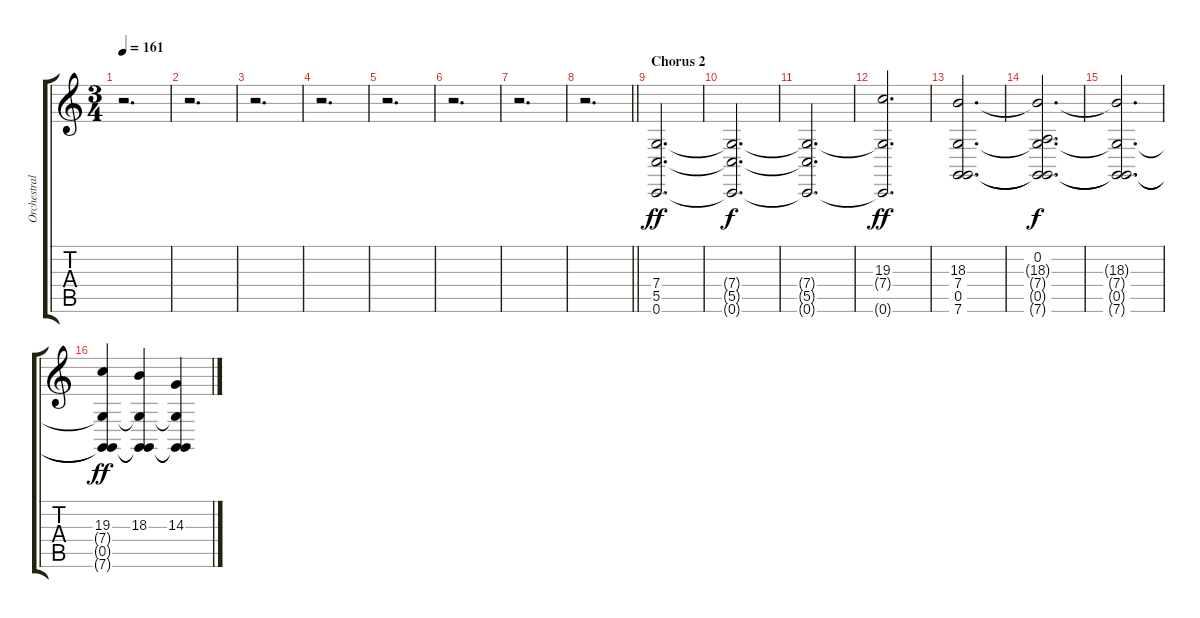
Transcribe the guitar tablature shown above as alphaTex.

\track ("Orchestral Ensemble" "Orchestral") {instrument stringensemble1}
\staff {score tabs}
\tuning (D4 A3 F3 C3 G2 C2) {hide}
\ts (3 4)
\tempo 161
\clef g2
\ks c
r.2{d dy f} |
r.2{d} |
r.2{d} |
r.2{d} |
r.2{d} |
r.2{d} |
r.2{d} |
\barLineRight lightlight
r.2{d} |
\section ("" "Chorus 2")
(7.4 5.5 0.6).2{d dy ff} |
(7.4{t} 5.5{t} 0.6{t}).2{d dy f} |
(7.4{t} 5.5{t} 0.6{t}).2{d} |
(19.3 7.4{t} 0.6{t}).2{d dy ff} |
(18.3 7.4 0.5 7.6).2{d} |
(0.2 18.3{t} 7.4{t} 0.5{t} 7.6{t}).2{d dy f} |
(18.3{t} 7.4{t} 0.5{t} 7.6{t}).2{d} |
(19.3 7.4{t} 0.5{t} 7.6{t}).4{dy ff} (18.3 7.4{t} 0.5{t} 7.6{t}).4 (14.3 7.4{t} 0.5{t} 7.6{t}).4
